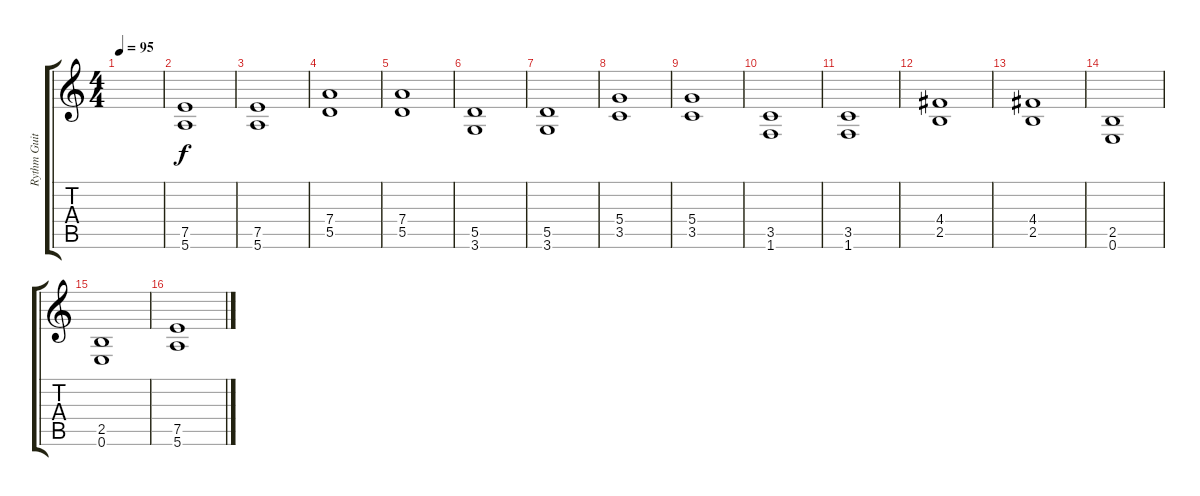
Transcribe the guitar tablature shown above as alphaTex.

\track ("Rythm Guitar" "Rythm Guit") {instrument distortionguitar}
\staff {score tabs}
\tuning (E4 B3 G3 D3 A2 E2) {hide}
\ts (4 4)
\tempo 95
\clef g2
\ks c
|
(7.5 5.6).1 |
(7.5 5.6).1 |
(7.4 5.5).1 |
(7.4 5.5).1 |
(5.5 3.6).1 |
(5.5 3.6).1 |
(5.4 3.5).1 |
(5.4 3.5).1 |
(3.5 1.6).1 |
(3.5 1.6).1 |
(4.4 2.5).1 |
(4.4 2.5).1 |
(2.5 0.6).1 |
(2.5 0.6).1 |
(7.5 5.6).1
